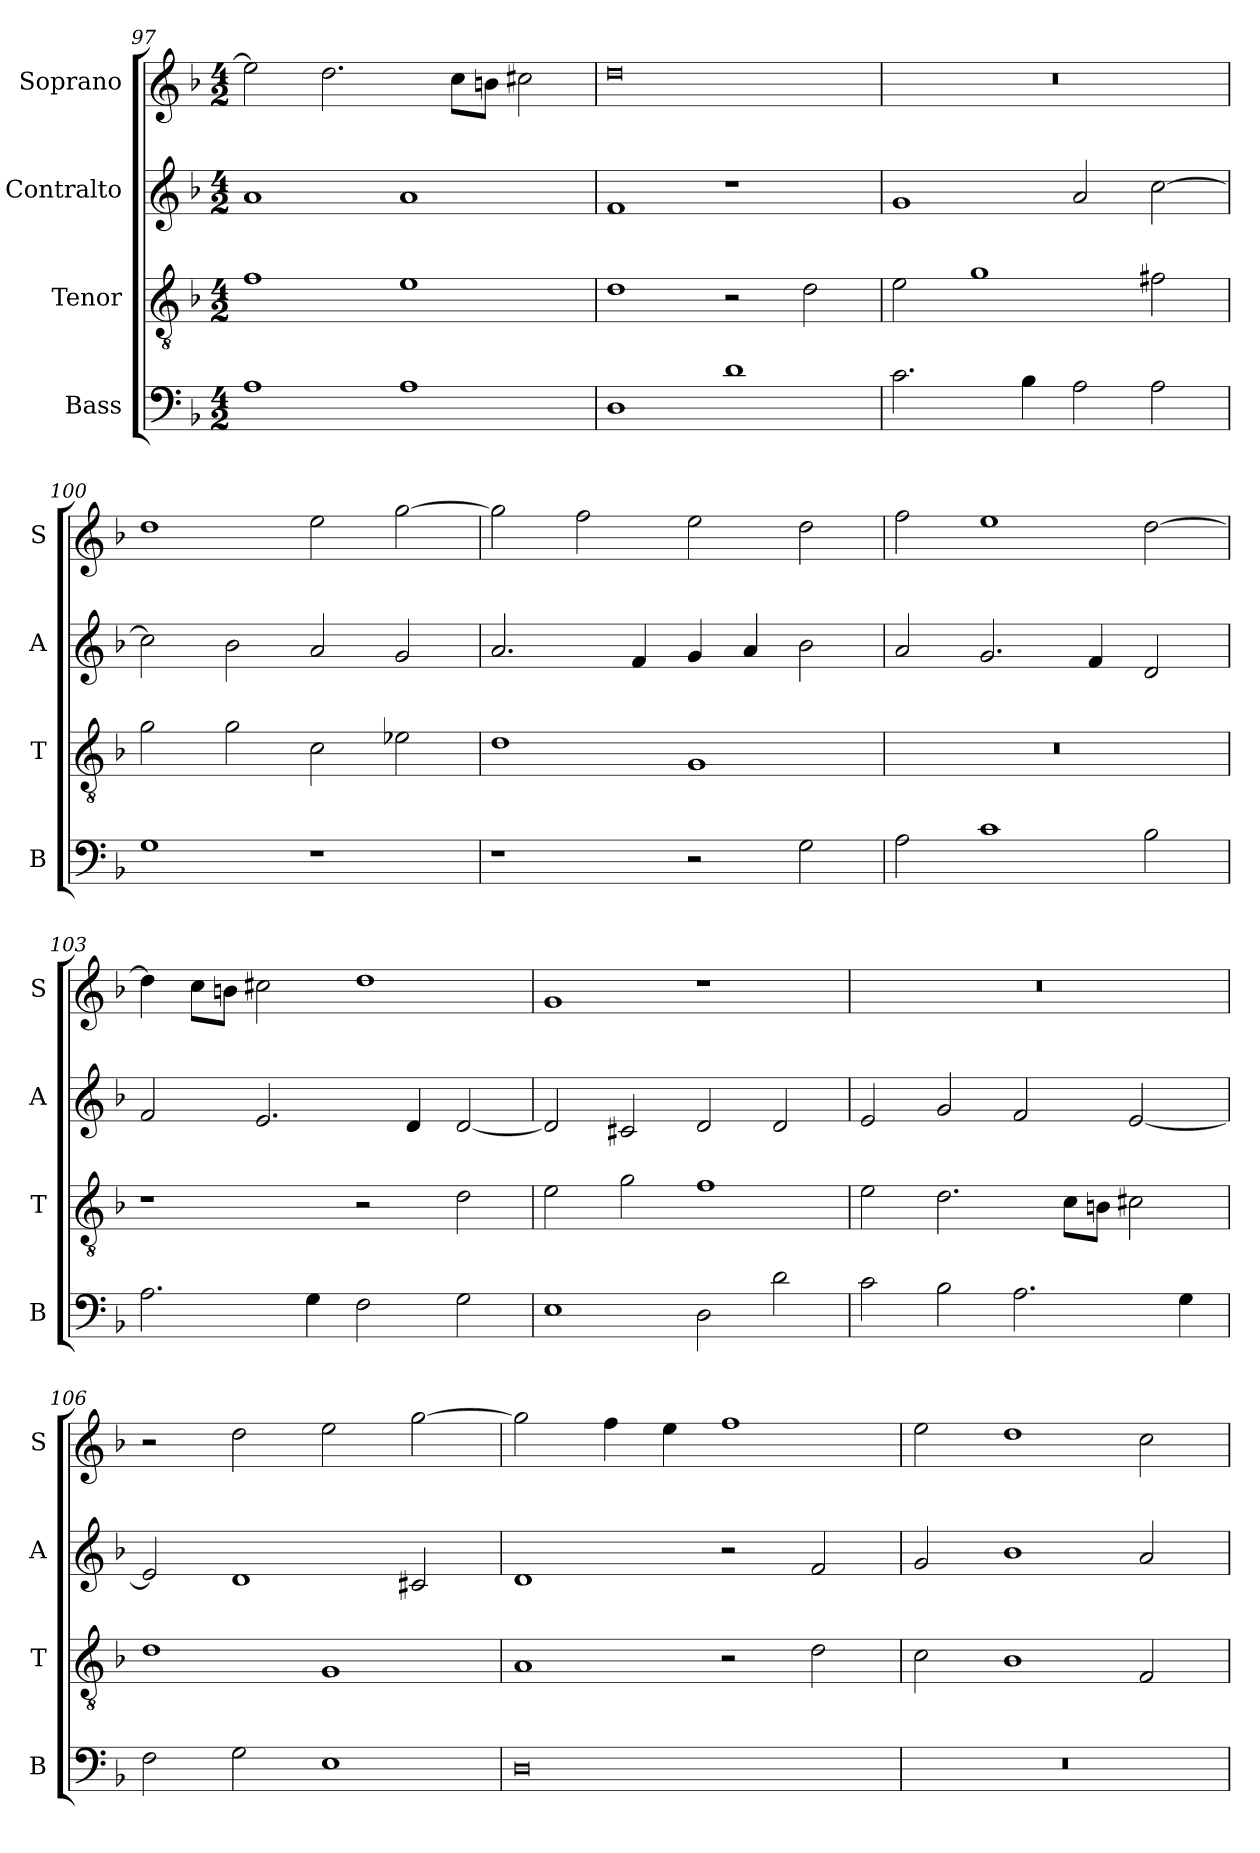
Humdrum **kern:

**kern	**kern	**kern	**kern
*part4	*part3	*part2	*part1
*staff4	*staff3	*staff2	*staff1
*I"Bass	*I"Tenor	*I"Contralto	*I"Soprano
*I'B	*I'T	*I'A	*I'S
*clefF4	*clefGv2	*clefG2	*clefG2
*k[b-]	*k[b-]	*k[b-]	*k[b-]
*D:aeo	*D:aeo	*D:aeo	*D:aeo
*M4/2	*M4/2	*M4/2	*M4/2
=97	=97	=97	=97
1A	1f	1a	2ee]
.	.	.	2.dd
1A	1e	1a	.
.	.	.	8cc\L
.	.	.	8bn\J
.	.	.	2cc#X
=98	=98	=98	=98
1D	1d	1f	0dd
1d	2r	1r	.
.	2d	.	.
=99	=99	=99	=99
2.c	2e	1g	0r
.	1g	.	.
4B-	.	.	.
2A	.	2a	.
2A	2f#X	[2cc	.
=100	=100	=100	=100
1G	2g	2cc]	1dd
.	2g	2b-	.
1r	2c	2a	2ee
.	2e-X	2g	[2gg
=101	=101	=101	=101
1r	1d	2.a	2gg]
.	.	.	2ff
.	.	4f	.
2r	1G	4g	2ee
.	.	4a	.
2G	.	2b-	2dd
=102	=102	=102	=102
2A	0r	2a	2ff
1c	.	2.g	1ee
.	.	4f	.
2B-	.	2d	[2dd
=103	=103	=103	=103
2.A	1r	2f	4dd]
.	.	.	8cc\L
.	.	.	8bn\J
.	.	2.e	2cc#X
4G	.	.	.
2F	2r	.	1dd
.	.	4d	.
2G	2d	[2d	.
=104	=104	=104	=104
1E	2e	2d]	1g
.	2g	2c#X	.
2D	1f	2d	1r
2d	.	2d	.
=105	=105	=105	=105
2c	2e	2e	0r
2B-	2.d	2g	.
2.A	.	2f	.
.	8c\L	.	.
.	8Bn\J	.	.
.	2c#X	[2e	.
4G	.	.	.
=106	=106	=106	=106
2F	1d	2e]	2r
2G	.	1d	2dd
1E	1G	.	2ee
.	.	2c#X	[2gg
=107	=107	=107	=107
0D	1A	1d	2gg]
.	.	.	4ff
.	.	.	4ee
.	2r	2r	1ff
.	2d	2f	.
=108	=108	=108	=108
0r	2c	2g	2ee
.	1B-	1b-	1dd
.	2F	2a	2cc
=	=	=	=
*-	*-	*-	*-
